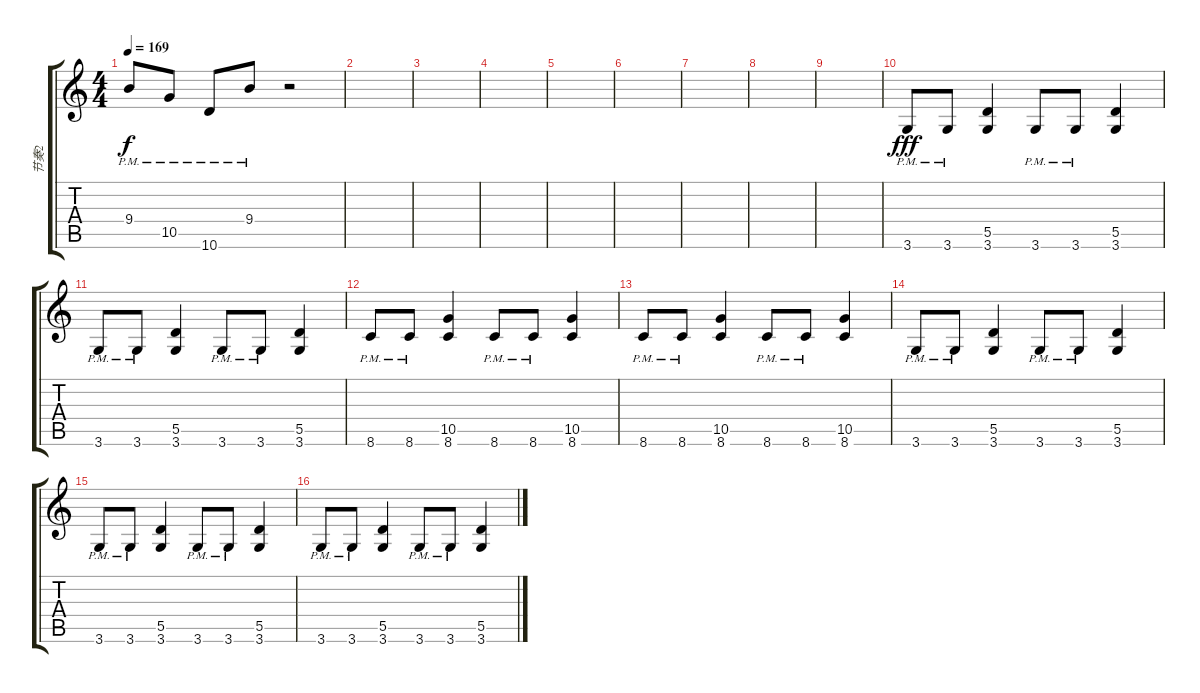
\track ("节奏2" "节奏2") {instrument overdrivenguitar}
\staff {score tabs}
\tuning (E4 B3 G3 D3 A2 E2) {hide}
\ts (4 4)
\tempo 169
\clef g2
\ks c
9.4{pm}.8{dy f} 10.5{pm}.8 10.6{pm}.8 9.4{pm}.8 r.2 |
|
|
|
|
|
|
|
|
3.6{pm}.8{dy fff} 3.6{pm}.8 (5.5 3.6).4 3.6{pm}.8 3.6{pm}.8 (5.5 3.6).4 |
3.6{pm}.8 3.6{pm}.8 (5.5 3.6).4 3.6{pm}.8 3.6{pm}.8 (5.5 3.6).4 |
8.6{pm}.8 8.6{pm}.8 (10.5 8.6).4 8.6{pm}.8 8.6{pm}.8 (10.5 8.6).4 |
8.6{pm}.8 8.6{pm}.8 (10.5 8.6).4 8.6{pm}.8 8.6{pm}.8 (10.5 8.6).4 |
3.6{pm}.8 3.6{pm}.8 (5.5 3.6).4 3.6{pm}.8 3.6{pm}.8 (5.5 3.6).4 |
3.6{pm}.8 3.6{pm}.8 (5.5 3.6).4 3.6{pm}.8 3.6{pm}.8 (5.5 3.6).4 |
3.6{pm}.8 3.6{pm}.8 (5.5 3.6).4 3.6{pm}.8 3.6{pm}.8 (5.5 3.6).4
